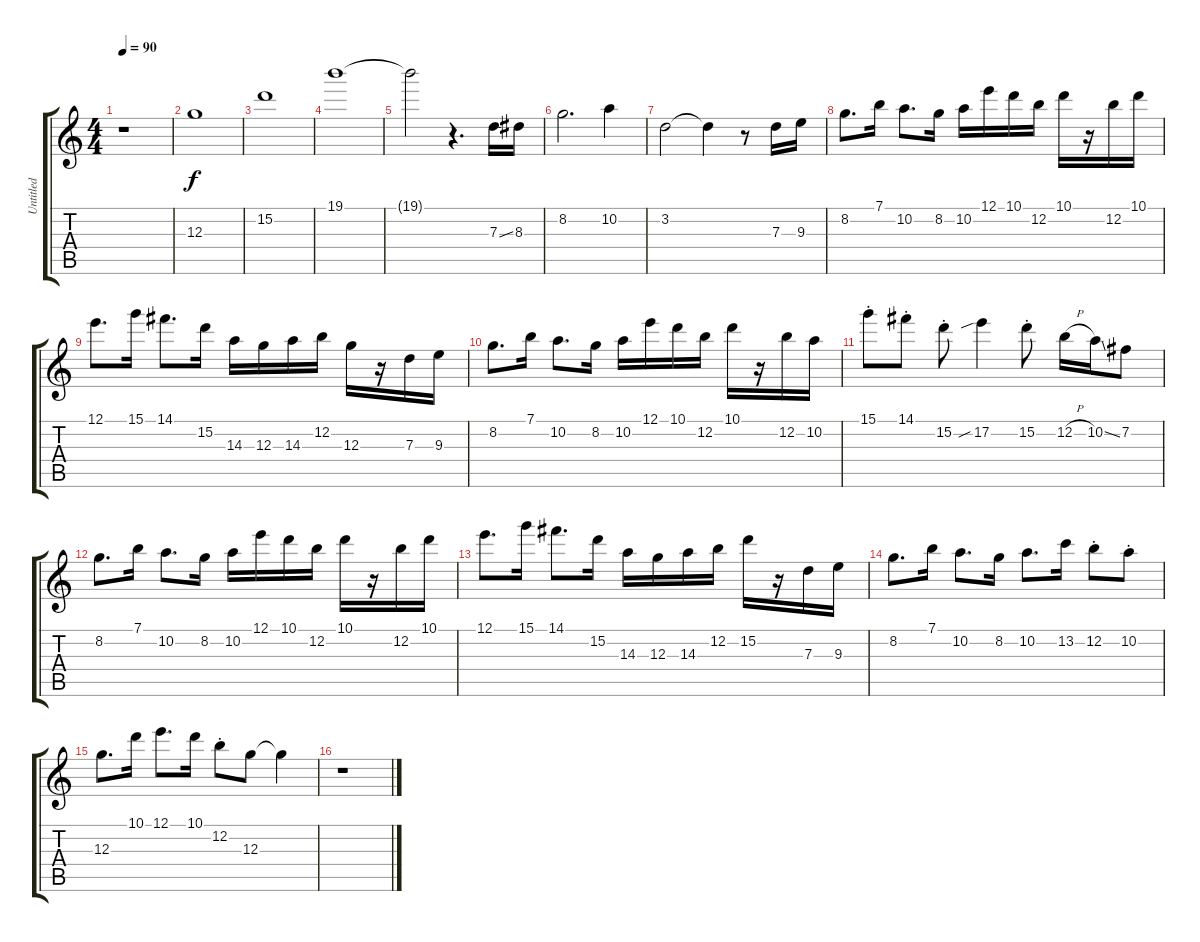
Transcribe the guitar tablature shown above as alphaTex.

\track ("Untitled" "Untitled") {instrument overdrivenguitar}
\staff {score tabs}
\tuning (E4 B3 G3 D3 A2 D2) {hide}
\ts (4 4)
\tempo 90
\clef g2
\ks c
r.1{dy f instrument overdrivenguitar} |
12.3.1 |
15.2.1 |
19.1.1 |
19.1{t}.2 r.4{d} 7.3{ss}.16 8.3.16 |
8.2.2{d} 10.2.4 |
3.2.2 3.2{t}.4 r.8 7.3.16 9.3.16 |
8.2.8{d} 7.1.16 10.2.8{d} 8.2.16 10.2.16 12.1.16 10.1.16 12.2.16 10.1.16 r.16 12.2.16 10.1.16 |
12.1.8{d} 15.1.16 14.1.8{d} 15.2.16 14.3.16 12.3.16 14.3.16 12.2.16 12.3.16 r.16 7.3.16 9.3.16 |
8.2.8{d} 7.1.16 10.2.8{d} 8.2.16 10.2.16 12.1.16 10.1.16 12.2.16 10.1.16 r.16 12.2.16 10.2.16 |
15.1{st}.8 14.1{st}.8 15.2{st}.8 17.2{sib}.4 15.2{st}.8 12.2{h}.16 10.2{ss}.16 7.2.8 |
8.2.8{d} 7.1.16 10.2.8{d} 8.2.16 10.2.16 12.1.16 10.1.16 12.2.16 10.1.16 r.16 12.2.16 10.1.16 |
12.1.8{d} 15.1.16 14.1.8{d} 15.2.16 14.3.16 12.3.16 14.3.16 12.2.16 15.2.16 r.16 7.3.16 9.3.16 |
8.2.8{d} 7.1.16 10.2.8{d} 8.2.16 10.2.8{d} 13.2.16 12.2{st}.8 10.2{st}.8 |
12.3.8{d} 10.1.16 12.1.8{d} 10.1.16 12.2{st}.8 12.3.8 12.3{t}.4 |
r.1
